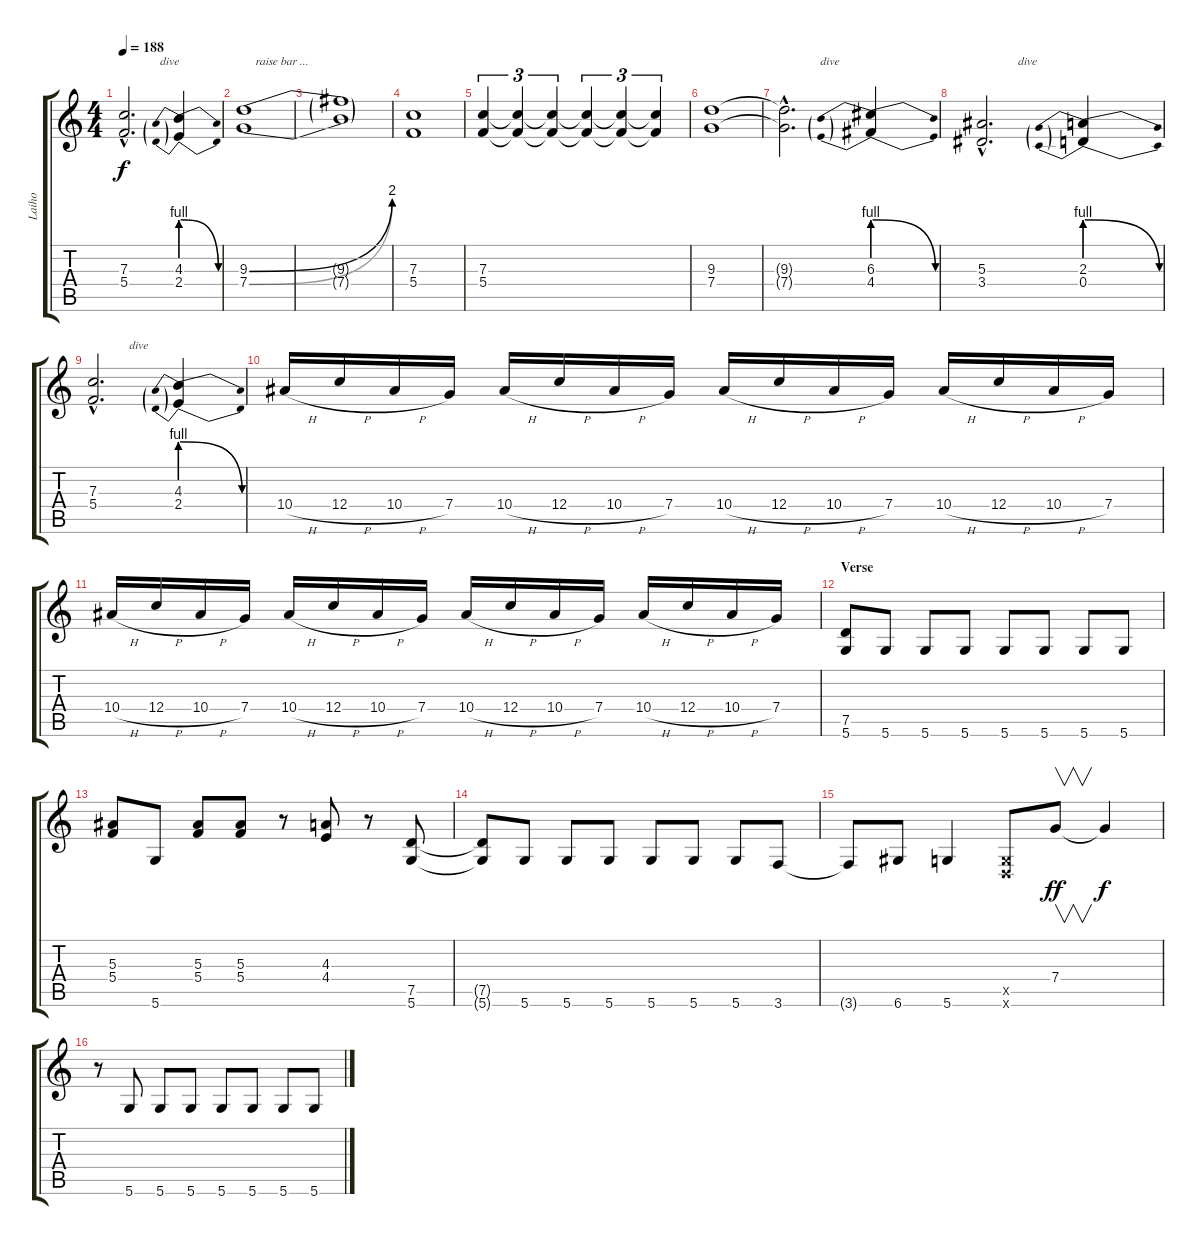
\track ("Laiho" "Laiho") {instrument overdrivenguitar}
\staff {score tabs}
\tuning (D4 A3 F3 C3 G2 D2) {hide}
\ts (4 4)
\tempo 188
\clef g2
\ks c
(7.3{hac} 5.4{hac}).2{d txt "            dive" dy f} (4.3{be (prebendrelease 0 4 60 0)} 2.4{be (prebendrelease 0 4 60 0)}).4 |
(9.3{be (bend 0 0 60 8)} 7.4{be (bend 0 0 60 8)}).1{txt "    raise bar ..."} |
(9.3{t} 7.4{t}).1 |
(7.3 5.4).1 |
(7.3 5.4).4{tu (3 2)} (7.3{t} 5.4{t}).4{tu (3 2)} (7.3{t} 5.4{t}).4{tu (3 2)} (7.3{t} 5.4{t}).4{tu (3 2)} (7.3{t} 5.4{t}).4{tu (3 2)} (7.3{t} 5.4{t}).4{tu (3 2)} |
(9.3 7.4).1 |
(9.3{hac t} 7.4{hac t}).2{d txt "            dive"} (6.3{be (prebendrelease 0 4 60 0)} 4.4{be (prebendrelease 0 4 60 0)}).4 |
(5.3{hac} 3.4{hac}).2{d txt "            dive"} (2.3{be (prebendrelease 0 4 60 0)} 0.4{be (prebendrelease 0 4 60 0)}).4 |
(7.3{hac} 5.4{hac}).2{d txt "            dive"} (4.3{be (prebendrelease 0 4 60 0)} 2.4{be (prebendrelease 0 4 60 0)}).4 |
10.4{h}.16 12.4{h}.16 10.4{h}.16 7.4.16 10.4{h}.16 12.4{h}.16 10.4{h}.16 7.4.16 10.4{h}.16 12.4{h}.16 10.4{h}.16 7.4.16 10.4{h}.16 12.4{h}.16 10.4{h}.16 7.4.16 |
10.4{h}.16 12.4{h}.16 10.4{h}.16 7.4.16 10.4{h}.16 12.4{h}.16 10.4{h}.16 7.4.16 10.4{h}.16 12.4{h}.16 10.4{h}.16 7.4.16 10.4{h}.16 12.4{h}.16 10.4{h}.16 7.4.16 |
\section ("" "Verse")
(7.5 5.6).8 5.6.8 5.6.8 5.6.8 5.6.8 5.6.8 5.6.8 5.6.8 |
(5.3 5.4).8 5.6.8 (5.3 5.4).8 (5.3 5.4).8 r.8 (4.3 4.4).8 r.8 (7.5 5.6).8 |
(7.5{t} 5.6{t}).8 5.6.8 5.6.8 5.6.8 5.6.8 5.6.8 5.6.8 3.6.8 |
3.6{t}.8 6.6.8 5.6.4 (0.5{x} 0.6{x}).8 7.4.8{v dy ff instrument guitarharmonics} 7.4{t}.4{dy f} |
r.8{instrument overdrivenguitar} 5.6.8 5.6.8 5.6.8 5.6.8 5.6.8 5.6.8 5.6.8
